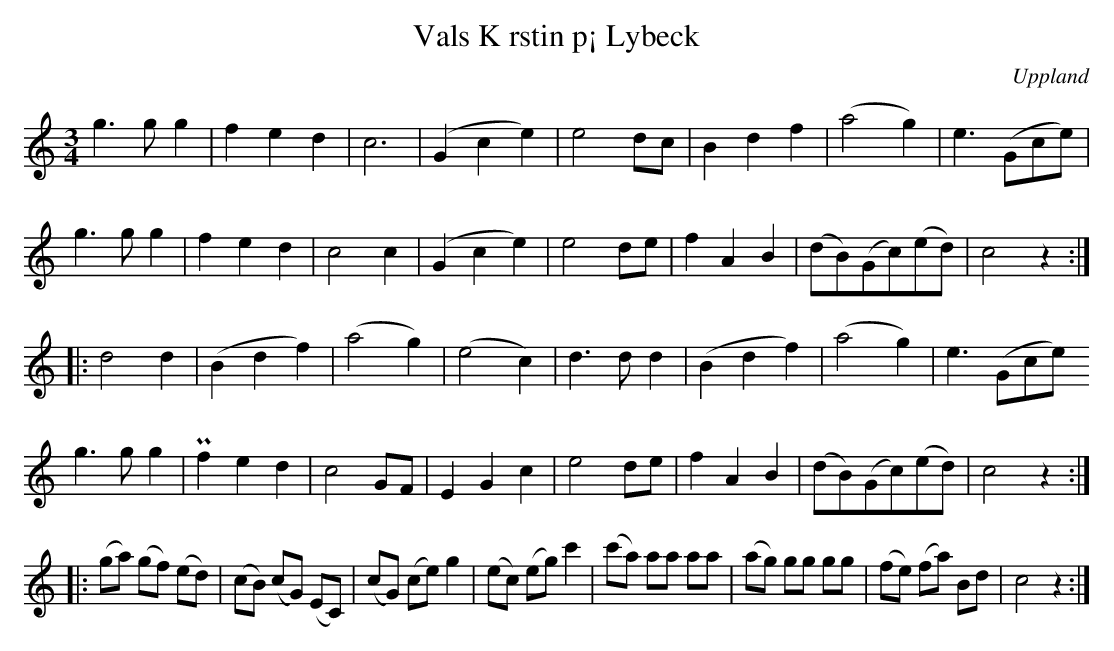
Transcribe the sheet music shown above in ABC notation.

X:1
T:K rstin p¡ Lybeck, Vals
M:3/4
L:1/4
O:Uppland
Q:170
K:C
g>g g | fed | c3  | (Gce) | e2d/c/ | Bdf | (a2g) | e3/2 (G/c/e/) |
g>g g | fed | c2c | (Gce) | e2d/e/ | fAB | (d/B/)(G/c/)(e/d/) | c2 z ::
d2 d | (Bdf) | (a2g) | (e2c) | d>d d | (Bdf) | (a2g) | e3/2 (G/c/e/)
g>g g | Pfed | c2 G/F/ | EGc | e2d/e/ | fAB | (d/B/)(G/c/)(e/d/) | c2 z ::
L:1/8
(ga) (gf) (ed) | (cB) (cG) (EC) | (cG) (ce) g2 | (ec) (eg) c'2 | (c'a) aa aa | (ag) gg gg | (fe) (fa) Bd | c4 z2 :|
